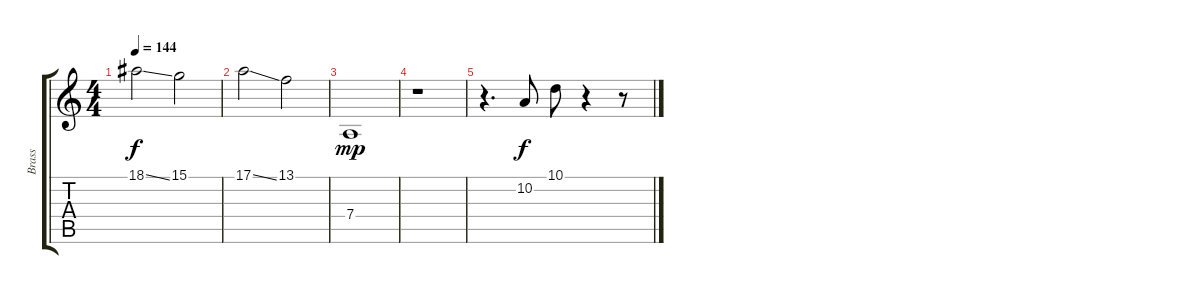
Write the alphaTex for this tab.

\track ("Brass" "Brass") {instrument trumpet}
\staff {score tabs}
\tuning (E4 B3 G3 D3 A2 E2) {hide}
\ts (4 4)
\tempo 144
\clef g2
\ks c
18.1{ss}.2{dy f} 15.1.2 |
17.1{ss}.2 13.1.2 |
7.4.1{dy mp} |
r.1 |
r.4{d} 10.2.8{dy f} 10.1.8 r.4 r.8
